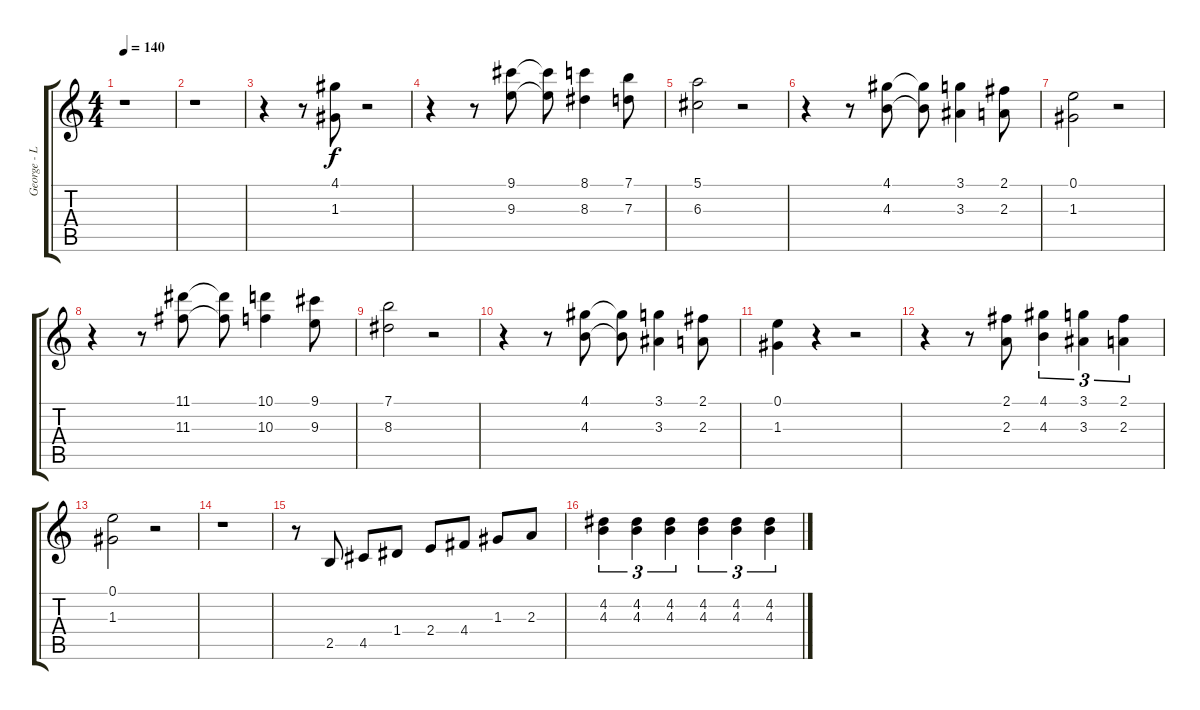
\track ("George - Lead" "George - L") {instrument electricguitarjazz}
\staff {score tabs}
\tuning (E4 B3 G3 D3 A2 E2) {hide}
\ts (4 4)
\tempo 140
\clef g2
\ks c
r.1{dy f} |
r.1 |
r.4 r.8 (4.1 1.3).8 r.2 |
r.4 r.8 (9.1 9.3).8 (9.1{t} 9.3{t}).8 (8.1 8.3).4 (7.1 7.3).8 |
(5.1 6.3).2 r.2 |
r.4 r.8 (4.1 4.3).8 (4.1{t} 4.3{t}).8 (3.1 3.3).4 (2.1 2.3).8 |
(0.1 1.3).2 r.2 |
r.4 r.8 (11.1 11.3).8 (11.1{t} 11.3{t}).8 (10.1 10.3).4 (9.1 9.3).8 |
(7.1 8.3).2 r.2 |
r.4 r.8 (4.1 4.3).8 (4.1{t} 4.3{t}).8 (3.1 3.3).4 (2.1 2.3).8 |
(0.1 1.3).4 r.4 r.2 |
r.4 r.8 (2.1 2.3).8 (4.1 4.3).4{tu (3 2)} (3.1 3.3).4{tu (3 2)} (2.1 2.3).4{tu (3 2)} |
(0.1 1.3).2 r.2 |
r.1 |
r.8 2.5.8 4.5.8 1.4.8 2.4.8 4.4.8 1.3.8 2.3.8 |
(4.2 4.3).4{tu (3 2)} (4.2 4.3).4{tu (3 2)} (4.2 4.3).4{tu (3 2)} (4.2 4.3).4{tu (3 2)} (4.2 4.3).4{tu (3 2)} (4.2 4.3).4{tu (3 2)}
